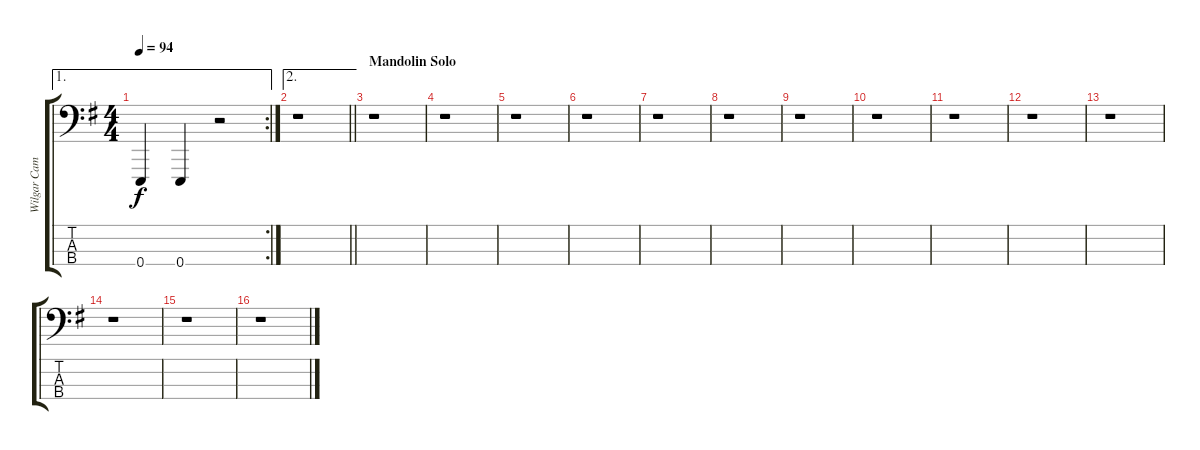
\track ("Wilgar Campbell - Bass Drum" "Wilgar Cam") {instrument woodblock}
\staff {score tabs}
\tuning (G2 D2 A1 E1) {hide}
\ae 1
\rc 2
\ts (4 4)
\tempo 94
\clef f4
\ks g
0.4.4{dy f} 0.4.4 r.2 |
\ae 2
\barLineRight lightlight
r.1 |
\section ("" "Mandolin Solo")
r.1 |
r.1 |
r.1 |
r.1 |
r.1 |
r.1 |
r.1 |
r.1 |
r.1 |
r.1 |
r.1 |
r.1 |
r.1 |
r.1
